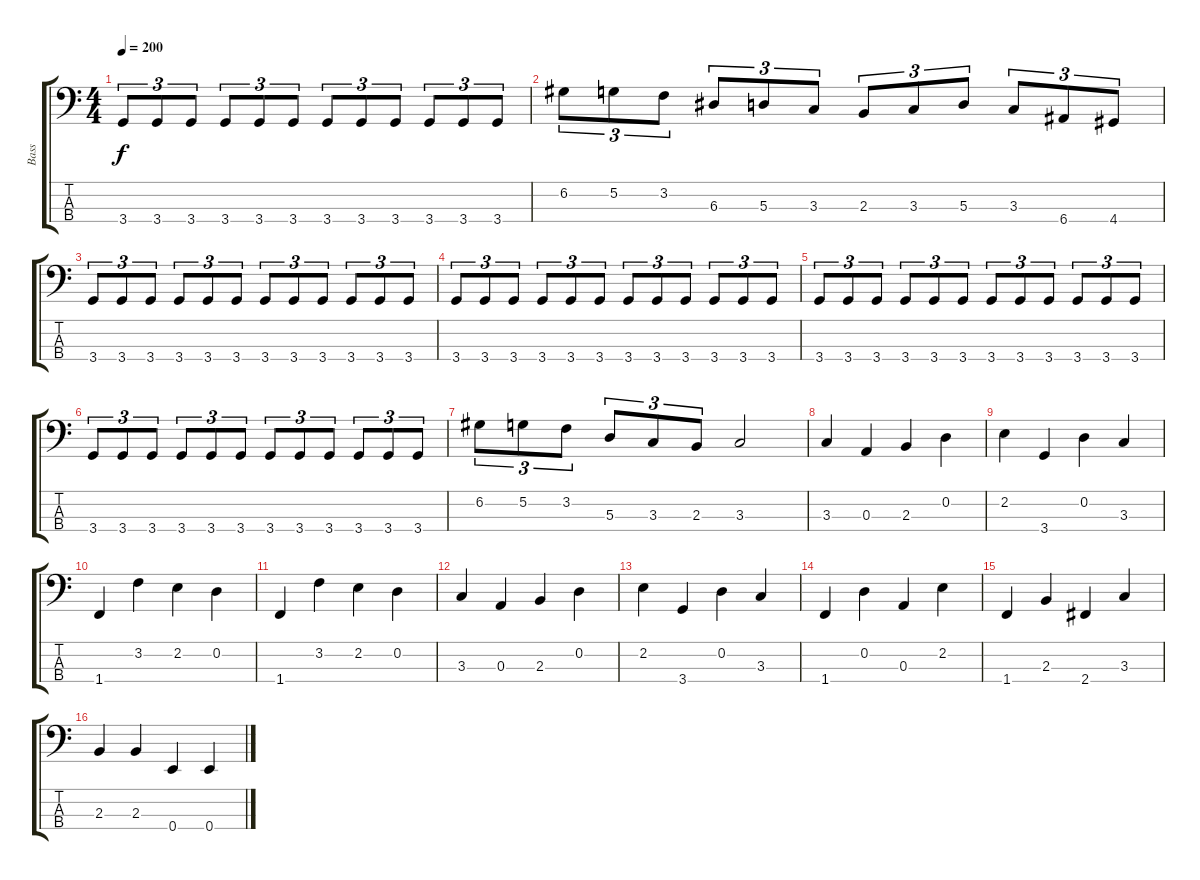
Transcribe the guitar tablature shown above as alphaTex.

\track ("Bass" "Bass") {instrument electricbassfinger}
\staff {score tabs}
\tuning (G2 D2 A1 E1) {hide}
\ts (4 4)
\tempo 200
\clef f4
\ks c
3.4.8{tu (3 2) dy f} 3.4.8{tu (3 2)} 3.4.8{tu (3 2)} 3.4.8{tu (3 2)} 3.4.8{tu (3 2)} 3.4.8{tu (3 2)} 3.4.8{tu (3 2)} 3.4.8{tu (3 2)} 3.4.8{tu (3 2)} 3.4.8{tu (3 2)} 3.4.8{tu (3 2)} 3.4.8{tu (3 2)} |
6.2.8{tu (3 2)} 5.2.8{tu (3 2)} 3.2.8{tu (3 2)} 6.3.8{tu (3 2)} 5.3.8{tu (3 2)} 3.3.8{tu (3 2)} 2.3.8{tu (3 2)} 3.3.8{tu (3 2)} 5.3.8{tu (3 2)} 3.3.8{tu (3 2)} 6.4.8{tu (3 2)} 4.4.8{tu (3 2)} |
3.4.8{tu (3 2)} 3.4.8{tu (3 2)} 3.4.8{tu (3 2)} 3.4.8{tu (3 2)} 3.4.8{tu (3 2)} 3.4.8{tu (3 2)} 3.4.8{tu (3 2)} 3.4.8{tu (3 2)} 3.4.8{tu (3 2)} 3.4.8{tu (3 2)} 3.4.8{tu (3 2)} 3.4.8{tu (3 2)} |
3.4.8{tu (3 2)} 3.4.8{tu (3 2)} 3.4.8{tu (3 2)} 3.4.8{tu (3 2)} 3.4.8{tu (3 2)} 3.4.8{tu (3 2)} 3.4.8{tu (3 2)} 3.4.8{tu (3 2)} 3.4.8{tu (3 2)} 3.4.8{tu (3 2)} 3.4.8{tu (3 2)} 3.4.8{tu (3 2)} |
3.4.8{tu (3 2)} 3.4.8{tu (3 2)} 3.4.8{tu (3 2)} 3.4.8{tu (3 2)} 3.4.8{tu (3 2)} 3.4.8{tu (3 2)} 3.4.8{tu (3 2)} 3.4.8{tu (3 2)} 3.4.8{tu (3 2)} 3.4.8{tu (3 2)} 3.4.8{tu (3 2)} 3.4.8{tu (3 2)} |
3.4.8{tu (3 2)} 3.4.8{tu (3 2)} 3.4.8{tu (3 2)} 3.4.8{tu (3 2)} 3.4.8{tu (3 2)} 3.4.8{tu (3 2)} 3.4.8{tu (3 2)} 3.4.8{tu (3 2)} 3.4.8{tu (3 2)} 3.4.8{tu (3 2)} 3.4.8{tu (3 2)} 3.4.8{tu (3 2)} |
6.2.8{tu (3 2)} 5.2.8{tu (3 2)} 3.2.8{tu (3 2)} 5.3.8{tu (3 2)} 3.3.8{tu (3 2)} 2.3.8{tu (3 2)} 3.3.2 |
3.3.4 0.3.4 2.3.4 0.2.4 |
2.2.4 3.4.4 0.2.4 3.3.4 |
1.4.4 3.2.4 2.2.4 0.2.4 |
1.4.4 3.2.4 2.2.4 0.2.4 |
3.3.4 0.3.4 2.3.4 0.2.4 |
2.2.4 3.4.4 0.2.4 3.3.4 |
1.4.4 0.2.4 0.3.4 2.2.4 |
1.4.4 2.3.4 2.4.4 3.3.4 |
2.3.4 2.3.4 0.4.4 0.4.4
